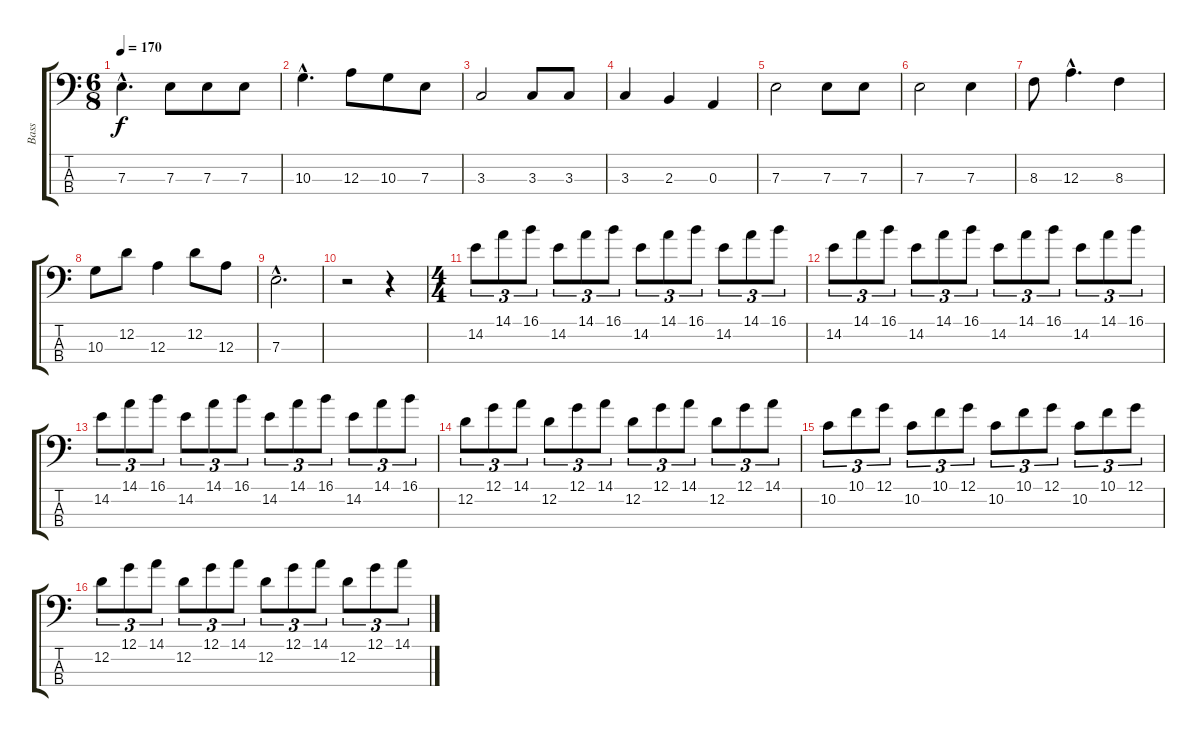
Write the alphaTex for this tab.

\track ("Bass" "Bass") {instrument electricbassfinger}
\staff {score tabs}
\tuning (G2 D2 A1 E1) {hide}
\ts (6 8)
\tempo 170
\clef f4
\ks c
7.3{hac}.4{d dy f} 7.3.8 7.3.8 7.3.8 |
10.3{hac}.4{d} 12.3.8 10.3.8 7.3.8 |
3.3.2 3.3.8 3.3.8 |
3.3.4 2.3.4 0.3.4 |
7.3.2 7.3.8 7.3.8 |
7.3.2 7.3.4 |
8.3.8 12.3{hac}.4{d} 8.3.4 |
10.3.8 12.2.8 12.3.4 12.2.8 12.3.8 |
7.3{hac}.2{d} |
r.2 r.4 |
\ts (4 4)
14.2.8{tu (3 2)} 14.1.8{tu (3 2)} 16.1.8{tu (3 2)} 14.2.8{tu (3 2)} 14.1.8{tu (3 2)} 16.1.8{tu (3 2)} 14.2.8{tu (3 2)} 14.1.8{tu (3 2)} 16.1.8{tu (3 2)} 14.2.8{tu (3 2)} 14.1.8{tu (3 2)} 16.1.8{tu (3 2)} |
14.2.8{tu (3 2)} 14.1.8{tu (3 2)} 16.1.8{tu (3 2)} 14.2.8{tu (3 2)} 14.1.8{tu (3 2)} 16.1.8{tu (3 2)} 14.2.8{tu (3 2)} 14.1.8{tu (3 2)} 16.1.8{tu (3 2)} 14.2.8{tu (3 2)} 14.1.8{tu (3 2)} 16.1.8{tu (3 2)} |
14.2.8{tu (3 2)} 14.1.8{tu (3 2)} 16.1.8{tu (3 2)} 14.2.8{tu (3 2)} 14.1.8{tu (3 2)} 16.1.8{tu (3 2)} 14.2.8{tu (3 2)} 14.1.8{tu (3 2)} 16.1.8{tu (3 2)} 14.2.8{tu (3 2)} 14.1.8{tu (3 2)} 16.1.8{tu (3 2)} |
12.2.8{tu (3 2)} 12.1.8{tu (3 2)} 14.1.8{tu (3 2)} 12.2.8{tu (3 2)} 12.1.8{tu (3 2)} 14.1.8{tu (3 2)} 12.2.8{tu (3 2)} 12.1.8{tu (3 2)} 14.1.8{tu (3 2)} 12.2.8{tu (3 2)} 12.1.8{tu (3 2)} 14.1.8{tu (3 2)} |
10.2.8{tu (3 2)} 10.1.8{tu (3 2)} 12.1.8{tu (3 2)} 10.2.8{tu (3 2)} 10.1.8{tu (3 2)} 12.1.8{tu (3 2)} 10.2.8{tu (3 2)} 10.1.8{tu (3 2)} 12.1.8{tu (3 2)} 10.2.8{tu (3 2)} 10.1.8{tu (3 2)} 12.1.8{tu (3 2)} |
12.2.8{tu (3 2)} 12.1.8{tu (3 2)} 14.1.8{tu (3 2)} 12.2.8{tu (3 2)} 12.1.8{tu (3 2)} 14.1.8{tu (3 2)} 12.2.8{tu (3 2)} 12.1.8{tu (3 2)} 14.1.8{tu (3 2)} 12.2.8{tu (3 2)} 12.1.8{tu (3 2)} 14.1.8{tu (3 2)}
